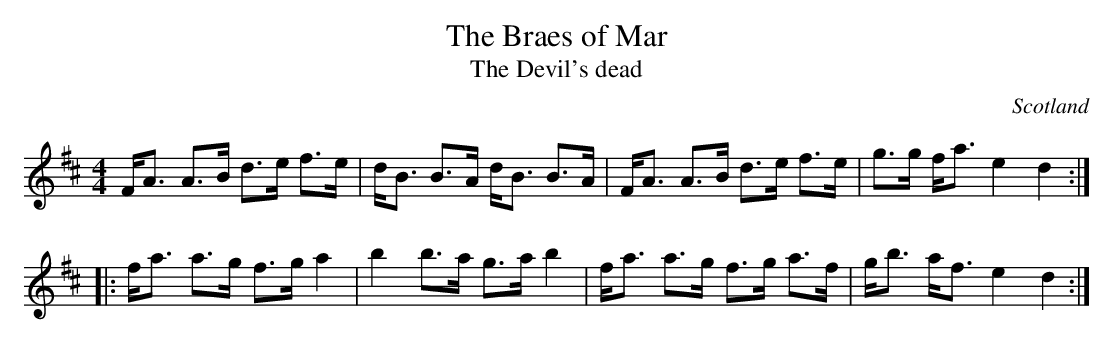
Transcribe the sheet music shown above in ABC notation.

X:1
T:Braes of Mar, The
T:Devil's dead, The
O:Scotland
M:4/4
K:D
F<A A>B d>e f>e|d<B B>A d<B B>A|\
F<A A>B d>e f>e|g>g f<a e2d2::
f<a a>g f>g a2| b2 b>a g>a b2|\
f<a a>g f>g a>f|g<b a<f e2 d2:|
